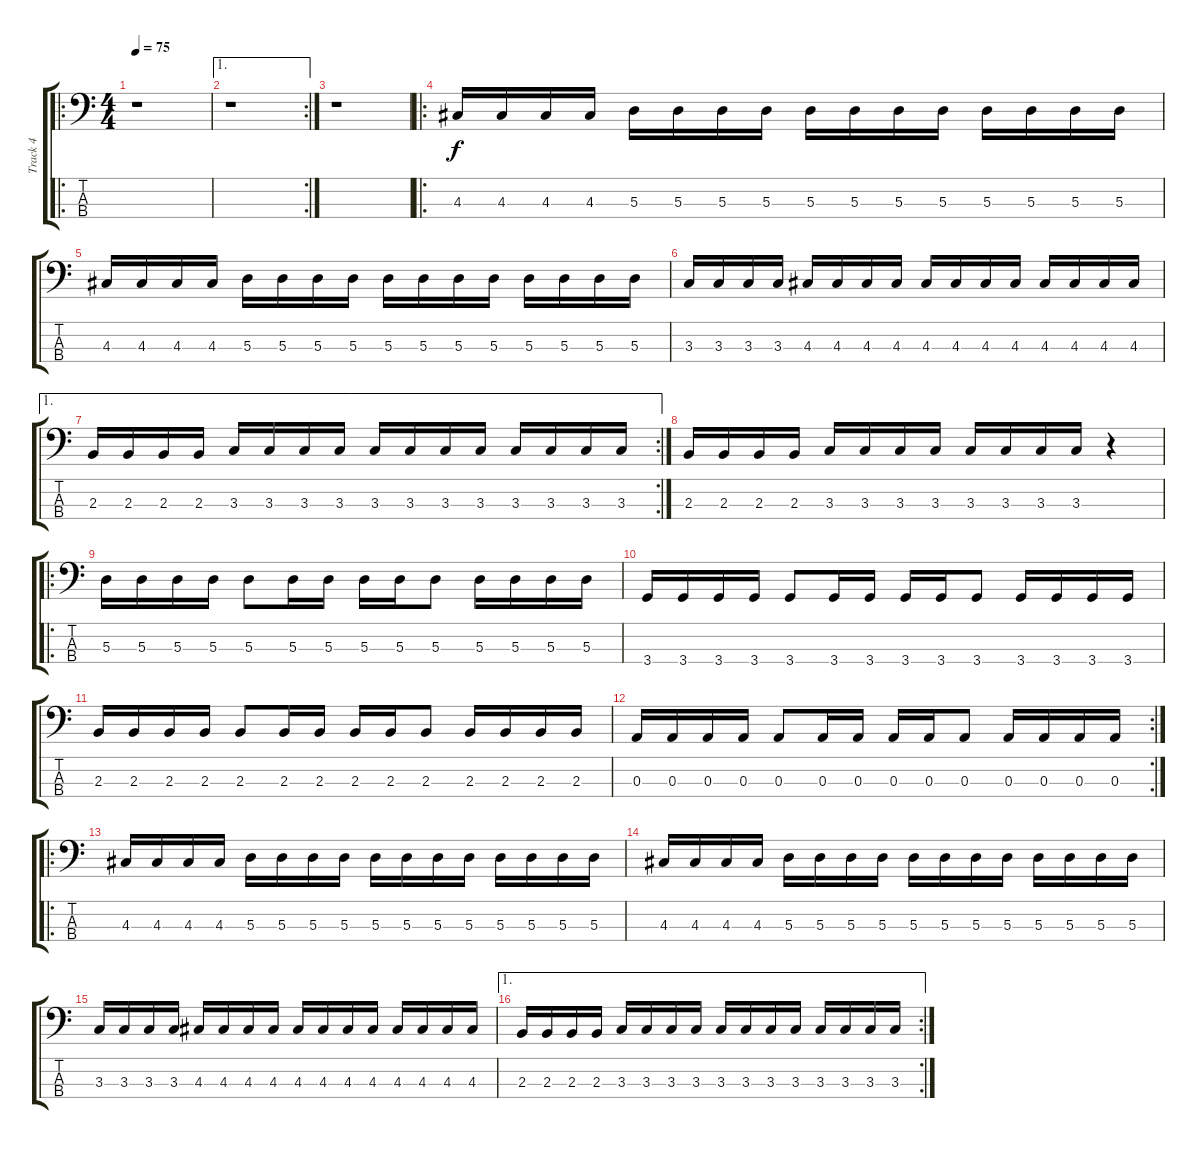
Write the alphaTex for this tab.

\track ("Track 4" "Track 4") {instrument electricbasspick}
\staff {score tabs}
\tuning (G2 D2 A1 E1) {hide}
\ro
\ts (4 4)
\tempo 75
\clef f4
\ks c
r.1{dy f instrument electricbasspick} |
\ae 1
\rc 2
r.1 |
r.1 |
\ro
4.3.16 4.3.16 4.3.16 4.3.16 5.3.16 5.3.16 5.3.16 5.3.16 5.3.16 5.3.16 5.3.16 5.3.16 5.3.16 5.3.16 5.3.16 5.3.16 |
4.3.16 4.3.16 4.3.16 4.3.16 5.3.16 5.3.16 5.3.16 5.3.16 5.3.16 5.3.16 5.3.16 5.3.16 5.3.16 5.3.16 5.3.16 5.3.16 |
3.3.16 3.3.16 3.3.16 3.3.16 4.3.16 4.3.16 4.3.16 4.3.16 4.3.16 4.3.16 4.3.16 4.3.16 4.3.16 4.3.16 4.3.16 4.3.16 |
\ae 1
\rc 2
2.3.16 2.3.16 2.3.16 2.3.16 3.3.16 3.3.16 3.3.16 3.3.16 3.3.16 3.3.16 3.3.16 3.3.16 3.3.16 3.3.16 3.3.16 3.3.16 |
2.3.16 2.3.16 2.3.16 2.3.16 3.3.16 3.3.16 3.3.16 3.3.16 3.3.16 3.3.16 3.3.16 3.3.16 r.4 |
\ro
5.3.16 5.3.16 5.3.16 5.3.16 5.3.8 5.3.16 5.3.16 5.3.16 5.3.16 5.3.8 5.3.16 5.3.16 5.3.16 5.3.16 |
3.4.16 3.4.16 3.4.16 3.4.16 3.4.8 3.4.16 3.4.16 3.4.16 3.4.16 3.4.8 3.4.16 3.4.16 3.4.16 3.4.16 |
2.3.16 2.3.16 2.3.16 2.3.16 2.3.8 2.3.16 2.3.16 2.3.16 2.3.16 2.3.8 2.3.16 2.3.16 2.3.16 2.3.16 |
\rc 2
0.3.16 0.3.16 0.3.16 0.3.16 0.3.8 0.3.16 0.3.16 0.3.16 0.3.16 0.3.8 0.3.16 0.3.16 0.3.16 0.3.16 |
\ro
4.3.16 4.3.16 4.3.16 4.3.16 5.3.16 5.3.16 5.3.16 5.3.16 5.3.16 5.3.16 5.3.16 5.3.16 5.3.16 5.3.16 5.3.16 5.3.16 |
4.3.16 4.3.16 4.3.16 4.3.16 5.3.16 5.3.16 5.3.16 5.3.16 5.3.16 5.3.16 5.3.16 5.3.16 5.3.16 5.3.16 5.3.16 5.3.16 |
3.3.16 3.3.16 3.3.16 3.3.16 4.3.16 4.3.16 4.3.16 4.3.16 4.3.16 4.3.16 4.3.16 4.3.16 4.3.16 4.3.16 4.3.16 4.3.16 |
\ae 1
\rc 2
2.3.16 2.3.16 2.3.16 2.3.16 3.3.16 3.3.16 3.3.16 3.3.16 3.3.16 3.3.16 3.3.16 3.3.16 3.3.16 3.3.16 3.3.16 3.3.16
